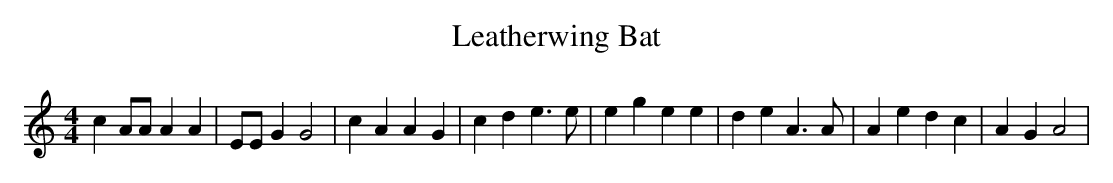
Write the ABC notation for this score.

X:1
T:Leatherwing Bat
M:4/4
L:1/4
K:C
 c A/2A/2 A A| E/2E/2 G G2| c A A G| c d e3/2 e/2| e g e e| d e A3/2 A/2|\
 A e d c| A G A2|
